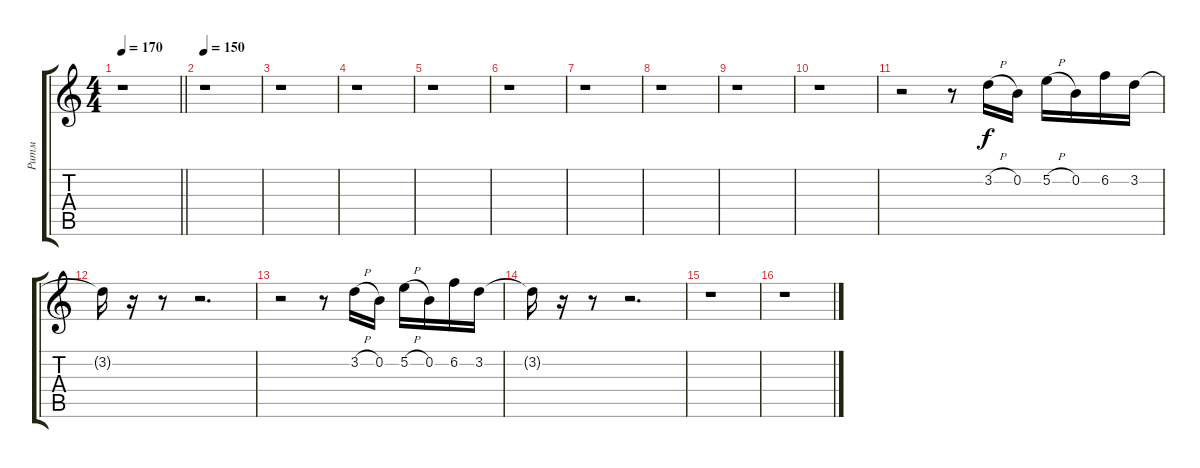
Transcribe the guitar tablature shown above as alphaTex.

\track ("Ритм" "Ритм") {instrument electricguitarclean}
\staff {score tabs}
\tuning (E4 B3 G3 D3 A2 E2) {hide}
\ts (4 4)
\tempo 170
\clef g2
\barLineRight lightlight
\ks c
r.1{dy f} |
\tempo 150
r.1 |
r.1 |
r.1 |
r.1 |
r.1 |
r.1 |
r.1 |
r.1 |
r.1 |
r.2{volume 9 instrument overdrivenguitar} r.8 3.2{h}.16 0.2.16 5.2{h}.16 0.2.16 6.2.16 3.2.16 |
3.2{t}.16 r.16 r.8 r.2{d} |
r.2 r.8 3.2{h}.16 0.2.16 5.2{h}.16 0.2.16 6.2.16 3.2.16 |
3.2{t}.16{volume 12} r.16 r.8 r.2{d} |
r.1 |
r.1
